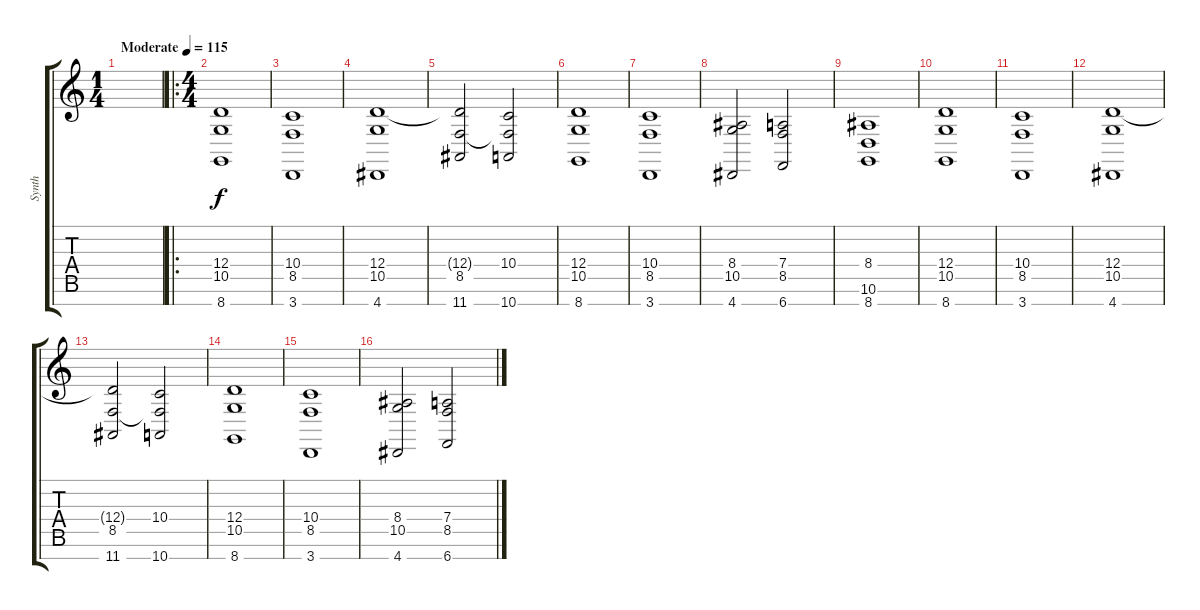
\track ("Synth" "Synth") {instrument choiraahs}
\staff {score tabs}
\tuning (E4 B3 G3 D3 A2 E2 B1) {hide}
\ts (1 4)
\tempo (115 "Moderate")
\clef g2
\ks c
|
\ro
\ts (4 4)
(12.4 10.5 8.7).1 |
(10.4 8.5 3.7).1 |
(12.4 10.5 4.7).1 |
(12.4{t} 8.5 11.7).2 (10.4 8.5{t} 10.7).2 |
(12.4 10.5 8.7).1 |
(10.4 8.5 3.7).1 |
(8.4 10.5 4.7).2 (7.4 8.5 6.7).2 |
(8.4 10.6 8.7).1 |
(12.4 10.5 8.7).1 |
(10.4 8.5 3.7).1 |
(12.4 10.5 4.7).1 |
(12.4{t} 8.5 11.7).2 (10.4 8.5{t} 10.7).2 |
(12.4 10.5 8.7).1 |
(10.4 8.5 3.7).1 |
(8.4 10.5 4.7).2 (7.4 8.5 6.7).2
